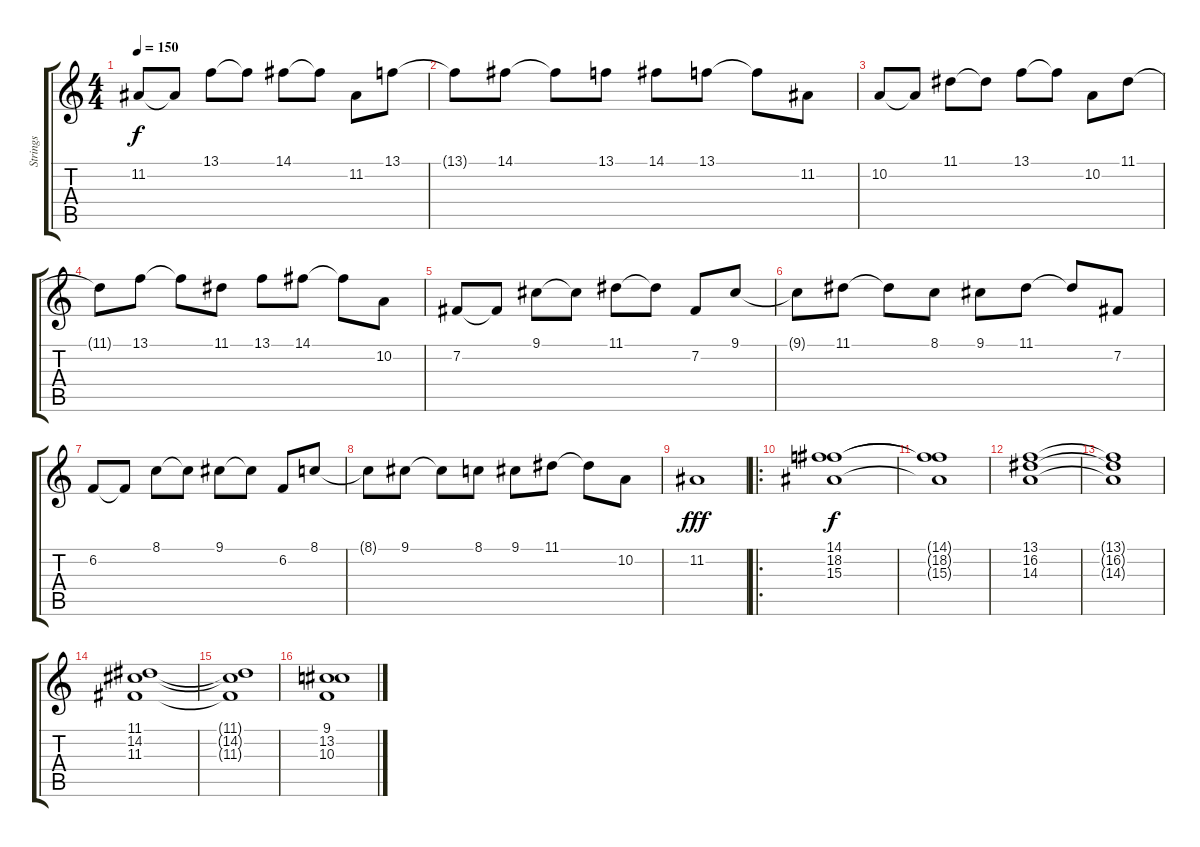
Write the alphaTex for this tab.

\track ("Strings" "Strings") {instrument stringensemble1}
\staff {score tabs}
\tuning (E4 B3 G3 D3 A2 E2) {hide}
\ts (4 4)
\tempo 150
\clef g2
\ks c
11.2.8{dy f instrument stringensemble1} 11.2{t}.8 13.1.8 13.1{t}.8 14.1.8 14.1{t}.8 11.2.8 13.1.8 |
13.1{t}.8 14.1.8 14.1{t}.8 13.1.8 14.1.8 13.1.8 13.1{t}.8 11.2.8 |
10.2.8 10.2{t}.8 11.1.8 11.1{t}.8 13.1.8 13.1{t}.8 10.2.8 11.1.8 |
11.1{t}.8 13.1.8 13.1{t}.8 11.1.8 13.1.8 14.1.8 14.1{t}.8 10.2.8 |
7.2.8 7.2{t}.8 9.1.8 9.1{t}.8 11.1.8 11.1{t}.8 7.2.8 9.1.8 |
9.1{t}.8 11.1.8 11.1{t}.8 8.1.8 9.1.8 11.1.8 11.1{t}.8 7.2.8 |
6.2.8 6.2{t}.8 8.1.8 8.1{t}.8 9.1.8 9.1{t}.8 6.2.8 8.1.8 |
8.1{t}.8 9.1.8 9.1{t}.8 8.1.8 9.1.8 11.1.8 11.1{t}.8 10.2.8 |
11.2.1{dy fff} |
\ro
(14.1 18.2 15.3).1{dy f volume 10} |
(14.1{t} 18.2{t} 15.3{t}).1 |
(13.1 16.2 14.3).1 |
(13.1{t} 16.2{t} 14.3{t}).1 |
(11.1 14.2 11.3).1 |
(11.1{t} 14.2{t} 11.3{t}).1 |
(9.1 13.2 10.3).1
